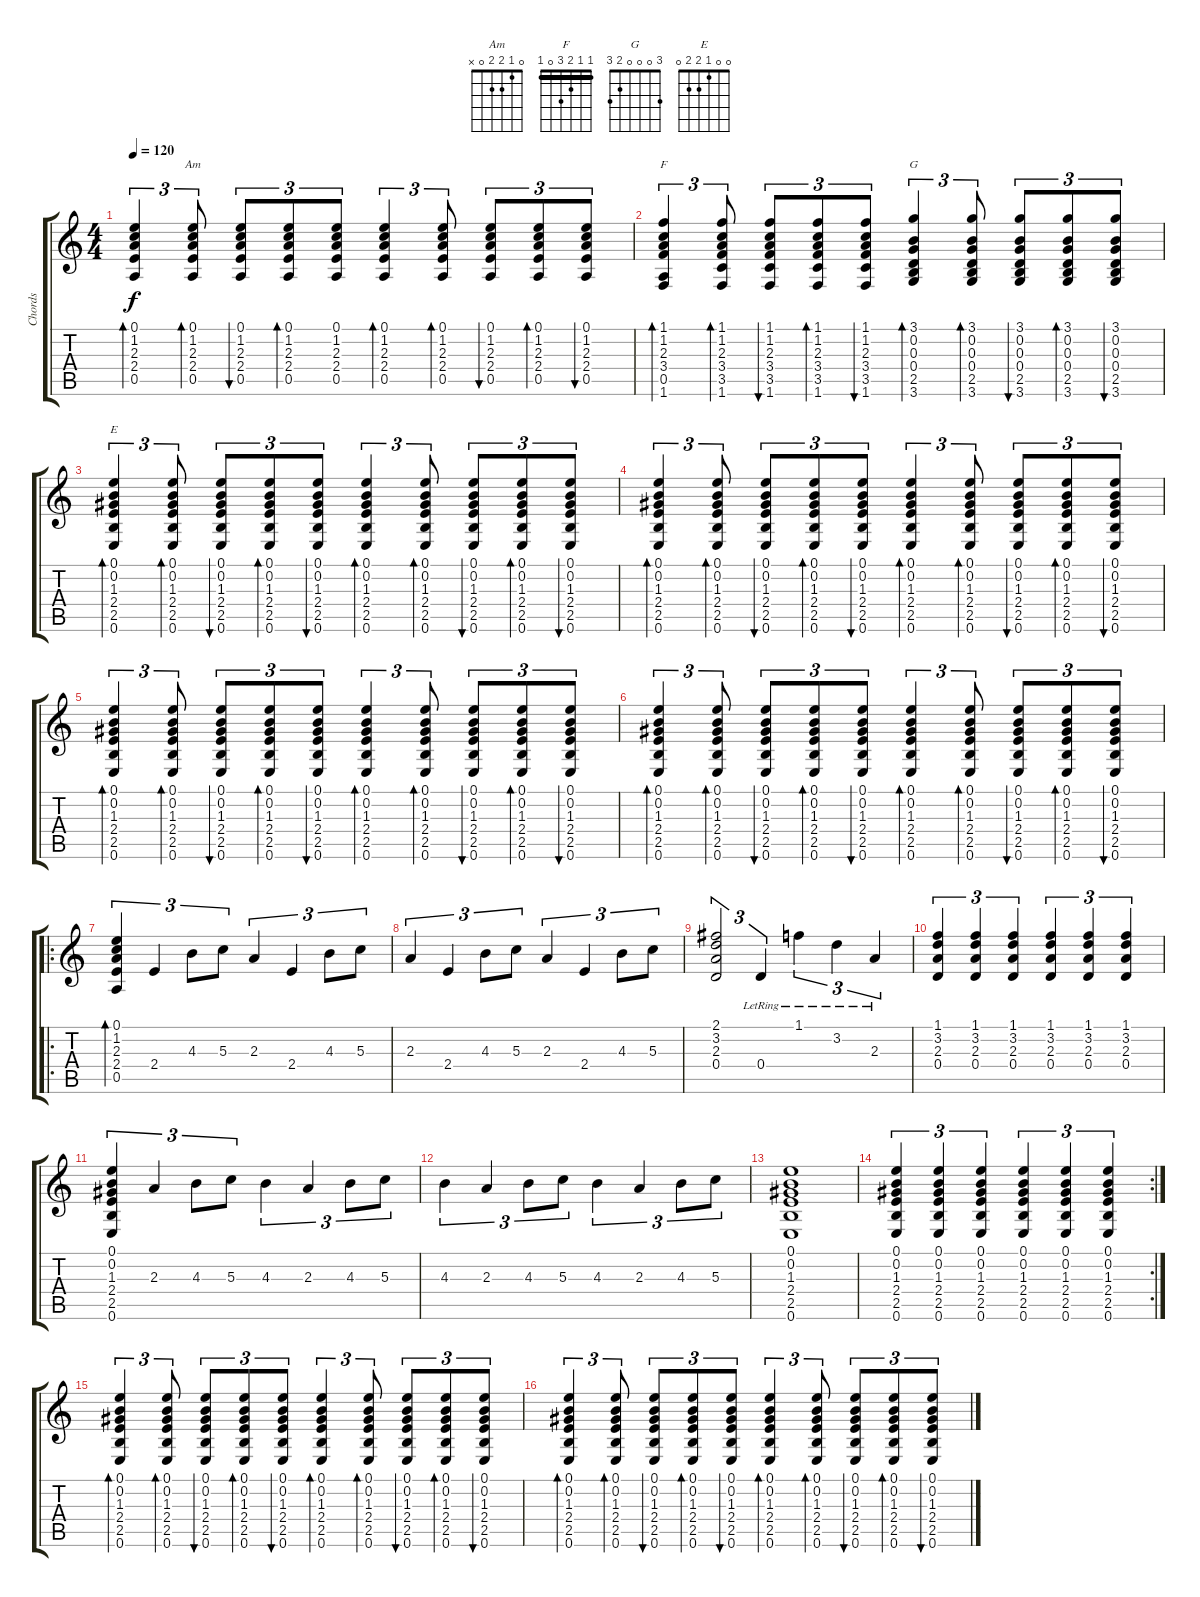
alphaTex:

\track ("Chords" "Chords") {instrument acousticguitarsteel}
\staff {score tabs}
\tuning (E4 B3 G3 D3 A2 E2) {hide}
\chord ("Am" 0 1 2 2 0 x)
\chord ("F" 1 1 2 3 0 1) {barre 1}
\chord ("G" 3 0 0 0 2 3)
\chord ("E" 0 0 1 2 2 0)
\ts (4 4)
\tempo 120
\clef g2
\ks c
(0.1 1.2 2.3 2.4 0.5).4{tu (3 2) bd 60 dy f} (0.1 1.2 2.3 2.4 0.5).8{tu (3 2) bd 60 ch "Am"} (0.1 1.2 2.3 2.4 0.5).8{tu (3 2) bu 60} (0.1 1.2 2.3 2.4 0.5).8{tu (3 2) bd 60} (0.1 1.2 2.3 2.4 0.5).8{tu (3 2)} (0.1 1.2 2.3 2.4 0.5).4{tu (3 2) bd 60} (0.1 1.2 2.3 2.4 0.5).8{tu (3 2) bd 60} (0.1 1.2 2.3 2.4 0.5).8{tu (3 2) bu 60} (0.1 1.2 2.3 2.4 0.5).8{tu (3 2) bd 60} (0.1 1.2 2.3 2.4 0.5).8{tu (3 2) bu 60} |
(1.1 1.2 2.3 3.4 0.5 1.6).4{tu (3 2) bd 60 ch "F"} (1.1 1.2 2.3 3.4 3.5 1.6).8{tu (3 2) bd 60} (1.1 1.2 2.3 3.4 3.5 1.6).8{tu (3 2) bu 60} (1.1 1.2 2.3 3.4 3.5 1.6).8{tu (3 2) bd 60} (1.1 1.2 2.3 3.4 3.5 1.6).8{tu (3 2) bu 60} (3.1 0.2 0.3 0.4 2.5 3.6).4{tu (3 2) bd 60 ch "G"} (3.1 0.2 0.3 0.4 2.5 3.6).8{tu (3 2) bd 60} (3.1 0.2 0.3 0.4 2.5 3.6).8{tu (3 2) bu 60} (3.1 0.2 0.3 0.4 2.5 3.6).8{tu (3 2) bd 60} (3.1 0.2 0.3 0.4 2.5 3.6).8{tu (3 2) bu 60} |
(0.1 0.2 1.3 2.4 2.5 0.6).4{tu (3 2) bd 60 ch "E"} (0.1 0.2 1.3 2.4 2.5 0.6).8{tu (3 2) bd 60} (0.1 0.2 1.3 2.4 2.5 0.6).8{tu (3 2) bu 60} (0.1 0.2 1.3 2.4 2.5 0.6).8{tu (3 2) bd 60} (0.1 0.2 1.3 2.4 2.5 0.6).8{tu (3 2) bu 60} (0.1 0.2 1.3 2.4 2.5 0.6).4{tu (3 2) bd 60} (0.1 0.2 1.3 2.4 2.5 0.6).8{tu (3 2) bd 60} (0.1 0.2 1.3 2.4 2.5 0.6).8{tu (3 2) bu 60} (0.1 0.2 1.3 2.4 2.5 0.6).8{tu (3 2) bd 60} (0.1 0.2 1.3 2.4 2.5 0.6).8{tu (3 2) bu 60} |
(0.1 0.2 1.3 2.4 2.5 0.6).4{tu (3 2) bd 60} (0.1 0.2 1.3 2.4 2.5 0.6).8{tu (3 2) bd 60} (0.1 0.2 1.3 2.4 2.5 0.6).8{tu (3 2) bu 60} (0.1 0.2 1.3 2.4 2.5 0.6).8{tu (3 2) bd 60} (0.1 0.2 1.3 2.4 2.5 0.6).8{tu (3 2) bu 60} (0.1 0.2 1.3 2.4 2.5 0.6).4{tu (3 2) bd 60} (0.1 0.2 1.3 2.4 2.5 0.6).8{tu (3 2) bd 60} (0.1 0.2 1.3 2.4 2.5 0.6).8{tu (3 2) bu 60} (0.1 0.2 1.3 2.4 2.5 0.6).8{tu (3 2) bd 60} (0.1 0.2 1.3 2.4 2.5 0.6).8{tu (3 2) bu 60} |
(0.1 0.2 1.3 2.4 2.5 0.6).4{tu (3 2) bd 60} (0.1 0.2 1.3 2.4 2.5 0.6).8{tu (3 2) bd 60} (0.1 0.2 1.3 2.4 2.5 0.6).8{tu (3 2) bu 60} (0.1 0.2 1.3 2.4 2.5 0.6).8{tu (3 2) bd 60} (0.1 0.2 1.3 2.4 2.5 0.6).8{tu (3 2) bu 60} (0.1 0.2 1.3 2.4 2.5 0.6).4{tu (3 2) bd 60} (0.1 0.2 1.3 2.4 2.5 0.6).8{tu (3 2) bd 60} (0.1 0.2 1.3 2.4 2.5 0.6).8{tu (3 2) bu 60} (0.1 0.2 1.3 2.4 2.5 0.6).8{tu (3 2) bd 60} (0.1 0.2 1.3 2.4 2.5 0.6).8{tu (3 2) bu 60} |
(0.1 0.2 1.3 2.4 2.5 0.6).4{tu (3 2) bd 60} (0.1 0.2 1.3 2.4 2.5 0.6).8{tu (3 2) bd 60} (0.1 0.2 1.3 2.4 2.5 0.6).8{tu (3 2) bu 60} (0.1 0.2 1.3 2.4 2.5 0.6).8{tu (3 2) bd 60} (0.1 0.2 1.3 2.4 2.5 0.6).8{tu (3 2) bu 60} (0.1 0.2 1.3 2.4 2.5 0.6).4{tu (3 2) bd 60} (0.1 0.2 1.3 2.4 2.5 0.6).8{tu (3 2) bd 60} (0.1 0.2 1.3 2.4 2.5 0.6).8{tu (3 2) bu 60} (0.1 0.2 1.3 2.4 2.5 0.6).8{tu (3 2) bd 60} (0.1 0.2 1.3 2.4 2.5 0.6).8{tu (3 2) bu 60} |
\ro
(0.1 1.2 2.3 2.4 0.5).4{tu (3 2) bd 60} 2.4.4{tu (3 2)} 4.3.8{tu (3 2)} 5.3.8{tu (3 2)} 2.3.4{tu (3 2)} 2.4.4{tu (3 2)} 4.3.8{tu (3 2)} 5.3.8{tu (3 2)} |
2.3.4{tu (3 2)} 2.4.4{tu (3 2)} 4.3.8{tu (3 2)} 5.3.8{tu (3 2)} 2.3.4{tu (3 2)} 2.4.4{tu (3 2)} 4.3.8{tu (3 2)} 5.3.8{tu (3 2)} |
(2.1 3.2 2.3 0.4).2{tu (3 2)} 0.4{lr}.4{tu (3 2)} 1.1{lr}.4{tu (3 2)} 3.2{lr}.4{tu (3 2)} 2.3{lr}.4{tu (3 2)} |
(1.1 3.2 2.3 0.4).4{tu (3 2)} (1.1 3.2 2.3 0.4).4{tu (3 2)} (1.1 3.2 2.3 0.4).4{tu (3 2)} (1.1 3.2 2.3 0.4).4{tu (3 2)} (1.1 3.2 2.3 0.4).4{tu (3 2)} (1.1 3.2 2.3 0.4).4{tu (3 2)} |
(0.1 0.2 1.3 2.4 2.5 0.6).4{tu (3 2)} 2.3.4{tu (3 2)} 4.3.8{tu (3 2)} 5.3.8{tu (3 2)} 4.3.4{tu (3 2)} 2.3.4{tu (3 2)} 4.3.8{tu (3 2)} 5.3.8{tu (3 2)} |
4.3.4{tu (3 2)} 2.3.4{tu (3 2)} 4.3.8{tu (3 2)} 5.3.8{tu (3 2)} 4.3.4{tu (3 2)} 2.3.4{tu (3 2)} 4.3.8{tu (3 2)} 5.3.8{tu (3 2)} |
(0.1 0.2 1.3 2.4 2.5 0.6).1 |
\rc 2
(0.1 0.2 1.3 2.4 2.5 0.6).4{tu (3 2)} (0.1 0.2 1.3 2.4 2.5 0.6).4{tu (3 2)} (0.1 0.2 1.3 2.4 2.5 0.6).4{tu (3 2)} (0.1 0.2 1.3 2.4 2.5 0.6).4{tu (3 2)} (0.1 0.2 1.3 2.4 2.5 0.6).4{tu (3 2)} (0.1 0.2 1.3 2.4 2.5 0.6).4{tu (3 2)} |
(0.1 0.2 1.3 2.4 2.5 0.6).4{tu (3 2) bd 60} (0.1 0.2 1.3 2.4 2.5 0.6).8{tu (3 2) bd 60} (0.1 0.2 1.3 2.4 2.5 0.6).8{tu (3 2) bu 60} (0.1 0.2 1.3 2.4 2.5 0.6).8{tu (3 2) bd 60} (0.1 0.2 1.3 2.4 2.5 0.6).8{tu (3 2) bu 60} (0.1 0.2 1.3 2.4 2.5 0.6).4{tu (3 2) bd 60} (0.1 0.2 1.3 2.4 2.5 0.6).8{tu (3 2) bd 60} (0.1 0.2 1.3 2.4 2.5 0.6).8{tu (3 2) bu 60} (0.1 0.2 1.3 2.4 2.5 0.6).8{tu (3 2) bd 60} (0.1 0.2 1.3 2.4 2.5 0.6).8{tu (3 2) bu 60} |
(0.1 0.2 1.3 2.4 2.5 0.6).4{tu (3 2) bd 60} (0.1 0.2 1.3 2.4 2.5 0.6).8{tu (3 2) bd 60} (0.1 0.2 1.3 2.4 2.5 0.6).8{tu (3 2) bu 60} (0.1 0.2 1.3 2.4 2.5 0.6).8{tu (3 2) bd 60} (0.1 0.2 1.3 2.4 2.5 0.6).8{tu (3 2) bu 60} (0.1 0.2 1.3 2.4 2.5 0.6).4{tu (3 2) bd 60} (0.1 0.2 1.3 2.4 2.5 0.6).8{tu (3 2) bd 60} (0.1 0.2 1.3 2.4 2.5 0.6).8{tu (3 2) bu 60} (0.1 0.2 1.3 2.4 2.5 0.6).8{tu (3 2) bd 60} (0.1 0.2 1.3 2.4 2.5 0.6).8{tu (3 2) bu 60}
